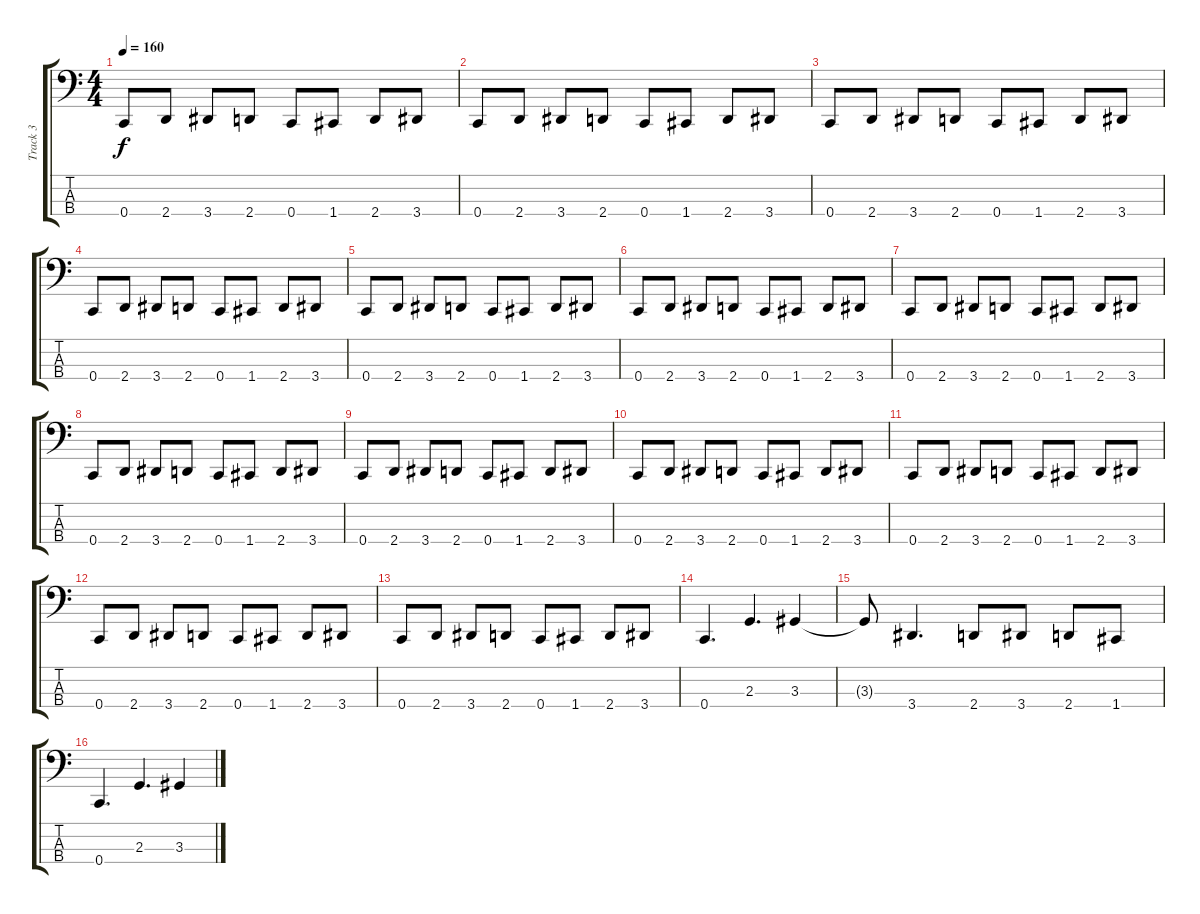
\track ("Track 3" "Track 3") {instrument electricbassfinger}
\staff {score tabs}
\tuning (Eb2 Bb1 F1 C1) {hide}
\ts (4 4)
\tempo 160
\clef f4
\ks c
0.4.8{dy f instrument electricbassfinger} 2.4.8 3.4.8 2.4.8 0.4.8 1.4.8 2.4.8 3.4.8 |
0.4.8 2.4.8 3.4.8 2.4.8 0.4.8 1.4.8 2.4.8 3.4.8 |
0.4.8 2.4.8 3.4.8 2.4.8 0.4.8 1.4.8 2.4.8 3.4.8 |
0.4.8 2.4.8 3.4.8 2.4.8 0.4.8 1.4.8 2.4.8 3.4.8 |
0.4.8 2.4.8 3.4.8 2.4.8 0.4.8 1.4.8 2.4.8 3.4.8 |
0.4.8 2.4.8 3.4.8 2.4.8 0.4.8 1.4.8 2.4.8 3.4.8 |
0.4.8 2.4.8 3.4.8 2.4.8 0.4.8 1.4.8 2.4.8 3.4.8 |
0.4.8 2.4.8 3.4.8 2.4.8 0.4.8 1.4.8 2.4.8 3.4.8 |
0.4.8 2.4.8 3.4.8 2.4.8 0.4.8 1.4.8 2.4.8 3.4.8 |
0.4.8 2.4.8 3.4.8 2.4.8 0.4.8 1.4.8 2.4.8 3.4.8 |
0.4.8 2.4.8 3.4.8 2.4.8 0.4.8 1.4.8 2.4.8 3.4.8 |
0.4.8 2.4.8 3.4.8 2.4.8 0.4.8 1.4.8 2.4.8 3.4.8 |
0.4.8 2.4.8 3.4.8 2.4.8 0.4.8 1.4.8 2.4.8 3.4.8 |
0.4.4{d} 2.3.4{d} 3.3.4 |
3.3{t}.8 3.4.4{d} 2.4.8 3.4.8 2.4.8 1.4.8 |
0.4.4{d} 2.3.4{d} 3.3.4
